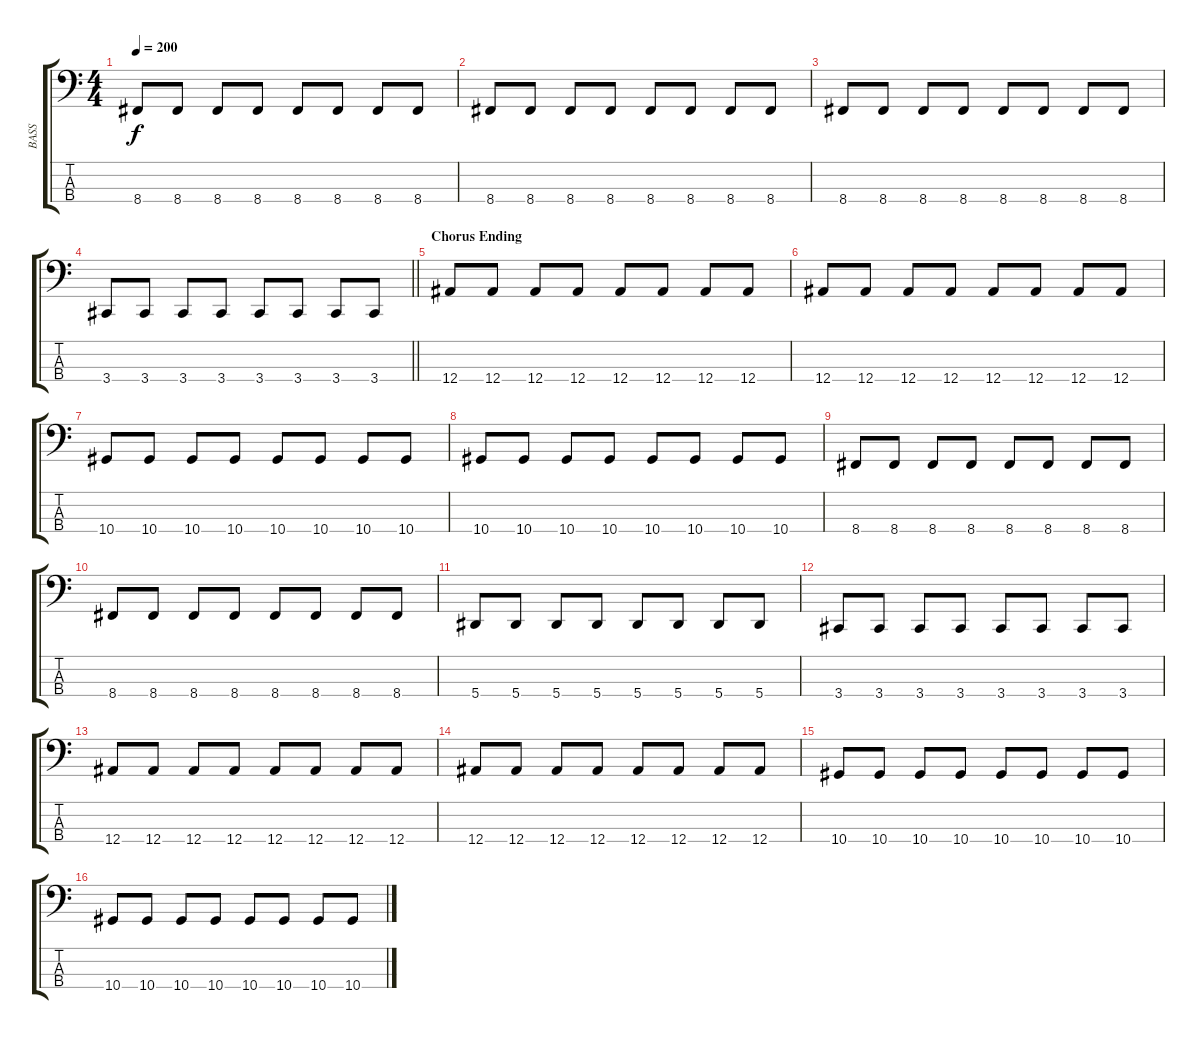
\track ("BASS" "BASS") {instrument electricbasspick}
\staff {score tabs}
\tuning (Eb2 Bb1 F1 Bb0) {hide}
\ts (4 4)
\tempo 200
\clef f4
\ks c
8.4.8{dy f} 8.4.8 8.4.8 8.4.8 8.4.8 8.4.8 8.4.8 8.4.8 |
8.4.8 8.4.8 8.4.8 8.4.8 8.4.8 8.4.8 8.4.8 8.4.8 |
8.4.8 8.4.8 8.4.8 8.4.8 8.4.8 8.4.8 8.4.8 8.4.8 |
\barLineRight lightlight
3.4.8 3.4.8 3.4.8 3.4.8 3.4.8 3.4.8 3.4.8 3.4.8 |
\section ("" "Chorus Ending")
12.4.8 12.4.8 12.4.8 12.4.8 12.4.8 12.4.8 12.4.8 12.4.8 |
12.4.8 12.4.8 12.4.8 12.4.8 12.4.8 12.4.8 12.4.8 12.4.8 |
10.4.8 10.4.8 10.4.8 10.4.8 10.4.8 10.4.8 10.4.8 10.4.8 |
10.4.8 10.4.8 10.4.8 10.4.8 10.4.8 10.4.8 10.4.8 10.4.8 |
8.4.8 8.4.8 8.4.8 8.4.8 8.4.8 8.4.8 8.4.8 8.4.8 |
8.4.8 8.4.8 8.4.8 8.4.8 8.4.8 8.4.8 8.4.8 8.4.8 |
5.4.8 5.4.8 5.4.8 5.4.8 5.4.8 5.4.8 5.4.8 5.4.8 |
3.4.8 3.4.8 3.4.8 3.4.8 3.4.8 3.4.8 3.4.8 3.4.8 |
12.4.8 12.4.8 12.4.8 12.4.8 12.4.8 12.4.8 12.4.8 12.4.8 |
12.4.8 12.4.8 12.4.8 12.4.8 12.4.8 12.4.8 12.4.8 12.4.8 |
10.4.8 10.4.8 10.4.8 10.4.8 10.4.8 10.4.8 10.4.8 10.4.8 |
10.4.8 10.4.8 10.4.8 10.4.8 10.4.8 10.4.8 10.4.8 10.4.8
